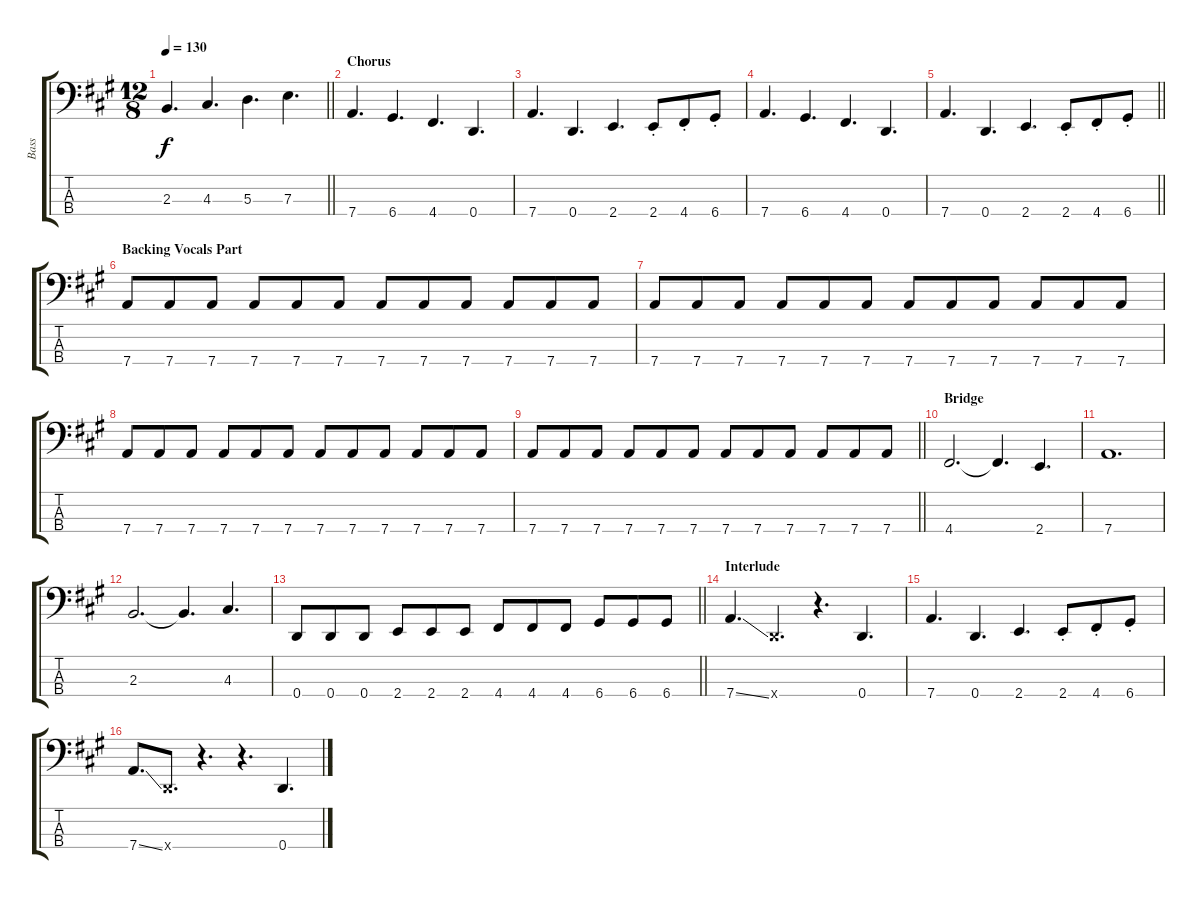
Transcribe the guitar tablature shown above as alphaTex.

\track ("Bass" "Bass") {instrument electricbassfinger}
\staff {score tabs}
\tuning (G2 D2 A1 D1) {hide}
\ts (12 8)
\tempo 130
\clef f4
\barLineRight lightlight
\ks a
2.3.4{d dy f} 4.3.4{d} 5.3.4{d} 7.3.4{d} |
\section ("" "Chorus")
7.4.4{d} 6.4.4{d} 4.4.4{d} 0.4.4{d} |
7.4.4{d} 0.4.4{d} 2.4.4{d} 2.4{st}.8 4.4{st}.8 6.4{st}.8 |
7.4.4{d} 6.4.4{d} 4.4.4{d} 0.4.4{d} |
\barLineRight lightlight
7.4.4{d} 0.4.4{d} 2.4.4{d} 2.4{st}.8 4.4{st}.8 6.4{st}.8 |
\section ("" "Backing Vocals Part")
7.4.8 7.4.8 7.4.8 7.4.8 7.4.8 7.4.8 7.4.8 7.4.8 7.4.8 7.4.8 7.4.8 7.4.8 |
7.4.8 7.4.8 7.4.8 7.4.8 7.4.8 7.4.8 7.4.8 7.4.8 7.4.8 7.4.8 7.4.8 7.4.8 |
7.4.8 7.4.8 7.4.8 7.4.8 7.4.8 7.4.8 7.4.8 7.4.8 7.4.8 7.4.8 7.4.8 7.4.8 |
\barLineRight lightlight
7.4.8 7.4.8 7.4.8 7.4.8 7.4.8 7.4.8 7.4.8 7.4.8 7.4.8 7.4.8 7.4.8 7.4.8 |
\section ("" "Bridge")
4.4.2{d} 4.4{t}.4{d} 2.4.4{d} |
7.4.1{d} |
2.3.2{d} 2.3{t}.4{d} 4.3.4{d} |
\barLineRight lightlight
0.4.8 0.4.8 0.4.8 2.4.8 2.4.8 2.4.8 4.4.8 4.4.8 4.4.8 6.4.8 6.4.8 6.4.8 |
\section ("" "Interlude")
7.4{ss}.4{d} 0.4{x}.4{d} r.4{d} 0.4.4{d} |
7.4.4{d} 0.4.4{d} 2.4.4{d} 2.4{st}.8 4.4{st}.8 6.4{st}.8 |
7.4{ss}.8{d} 0.4{x}.8{d} r.4{d} r.4{d} 0.4.4{d}
